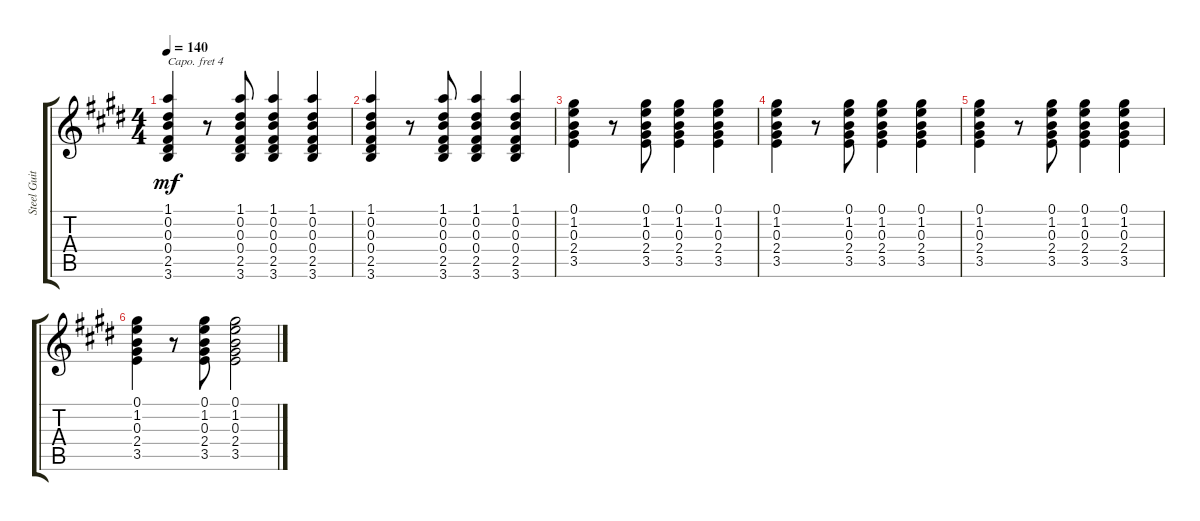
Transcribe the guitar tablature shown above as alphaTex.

\track ("Steel Guitar" "Steel Guit") {instrument acousticguitarsteel}
\staff {score tabs}
\capo 4
\tuning (E4 B3 G3 D3 A2 E2) {hide}
\ts (4 4)
\tempo 140
\clef g2
\ks e
(1.1 0.2 0.3 0.4 2.5 3.6).4{dy mf} r.8 (1.1 0.2 0.3 0.4 2.5 3.6).8 (1.1 0.2 0.3 0.4 2.5 3.6).4 (1.1 0.2 0.3 0.4 2.5 3.6).4 |
(1.1 0.2 0.3 0.4 2.5 3.6).4 r.8 (1.1 0.2 0.3 0.4 2.5 3.6).8 (1.1 0.2 0.3 0.4 2.5 3.6).4 (1.1 0.2 0.3 0.4 2.5 3.6).4 |
(0.1 1.2 0.3 2.4 3.5).4 r.8 (0.1 1.2 0.3 2.4 3.5).8 (0.1 1.2 0.3 2.4 3.5).4 (0.1 1.2 0.3 2.4 3.5).4 |
(0.1 1.2 0.3 2.4 3.5).4 r.8 (0.1 1.2 0.3 2.4 3.5).8 (0.1 1.2 0.3 2.4 3.5).4 (0.1 1.2 0.3 2.4 3.5).4 |
(0.1 1.2 0.3 2.4 3.5).4 r.8 (0.1 1.2 0.3 2.4 3.5).8 (0.1 1.2 0.3 2.4 3.5).4 (0.1 1.2 0.3 2.4 3.5).4 |
(0.1 1.2 0.3 2.4 3.5).4 r.8 (0.1 1.2 0.3 2.4 3.5).8 (0.1 1.2 0.3 2.4 3.5).2
